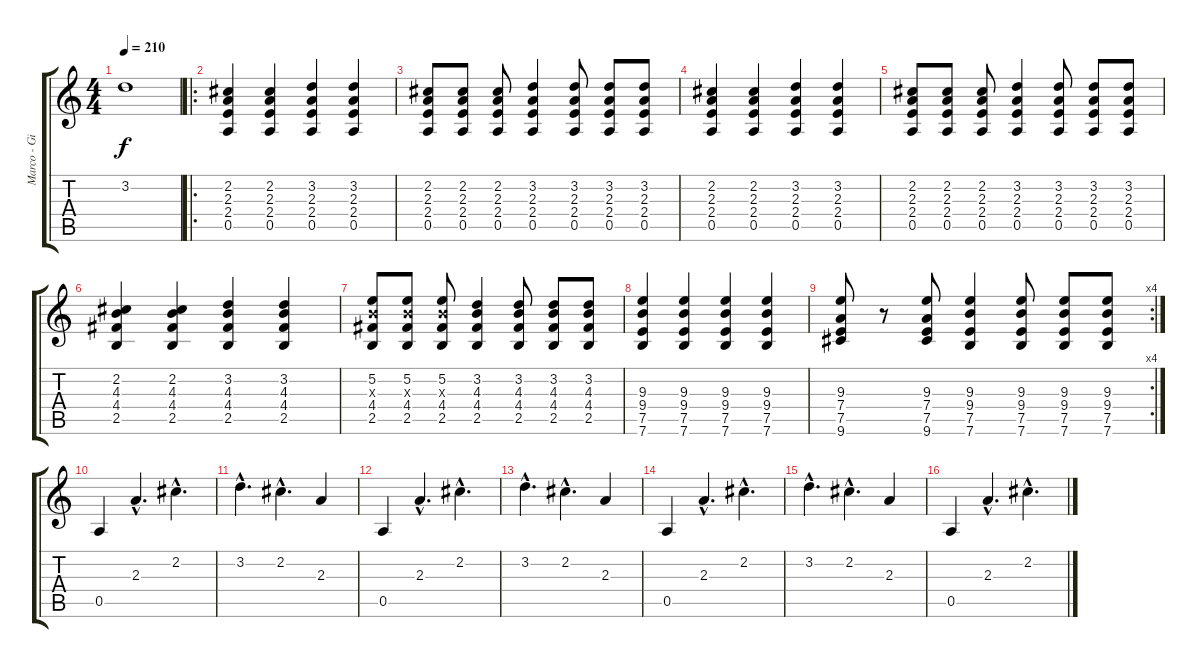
\track ("Marco - Gitaar" "Marco - Gi") {instrument distortionguitar}
\staff {score tabs}
\tuning (E4 B3 G3 D3 A2 E2) {hide}
\ts (4 4)
\tempo 210
\clef g2
\ks c
3.2.1{dy f} |
\ro
(2.2 2.3 2.4 0.5).4 (2.2 2.3 2.4 0.5).4 (3.2 2.3 2.4 0.5).4 (3.2 2.3 2.4 0.5).4 |
(2.2 2.3 2.4 0.5).8 (2.2 2.3 2.4 0.5).8 (2.2 2.3 2.4 0.5).8 (3.2 2.3 2.4 0.5).4 (3.2 2.3 2.4 0.5).8 (3.2 2.3 2.4 0.5).8 (3.2 2.3 2.4 0.5).8 |
(2.2 2.3 2.4 0.5).4 (2.2 2.3 2.4 0.5).4 (3.2 2.3 2.4 0.5).4 (3.2 2.3 2.4 0.5).4 |
(2.2 2.3 2.4 0.5).8 (2.2 2.3 2.4 0.5).8 (2.2 2.3 2.4 0.5).8 (3.2 2.3 2.4 0.5).4 (3.2 2.3 2.4 0.5).8 (3.2 2.3 2.4 0.5).8 (3.2 2.3 2.4 0.5).8 |
(2.2 4.3 4.4 2.5).4 (2.2 4.3 4.4 2.5).4 (3.2 4.3 4.4 2.5).4 (3.2 4.3 4.4 2.5).4 |
(5.2 4.3{x} 4.4 2.5).8 (5.2 4.3{x} 4.4 2.5).8 (5.2 4.3{x} 4.4 2.5).8 (3.2 4.3 4.4 2.5).4 (3.2 4.3 4.4 2.5).8 (3.2 4.3 4.4 2.5).8 (3.2 4.3 4.4 2.5).8 |
(9.3 9.4 7.5 7.6).4 (9.3 9.4 7.5 7.6).4 (9.3 9.4 7.5 7.6).4 (9.3 9.4 7.5 7.6).4 |
\rc 4
(9.3 7.4 7.5 9.6).8 r.8 (9.3 7.4 7.5 9.6).8 (9.3 9.4 7.5 7.6).4 (9.3 9.4 7.5 7.6).8 (9.3 9.4 7.5 7.6).8 (9.3 9.4 7.5 7.6).8 |
0.5.4{volume 7} 2.3{hac}.4{d} 2.2{hac}.4{d} |
3.2{hac}.4{d} 2.2{hac}.4{d} 2.3.4 |
0.5.4 2.3{hac}.4{d} 2.2{hac}.4{d} |
3.2{hac}.4{d} 2.2{hac}.4{d} 2.3.4 |
0.5.4{volume 0} 2.3{hac}.4{d} 2.2{hac}.4{d} |
3.2{hac}.4{d} 2.2{hac}.4{d} 2.3.4 |
0.5.4 2.3{hac}.4{d} 2.2{hac}.4{d}
